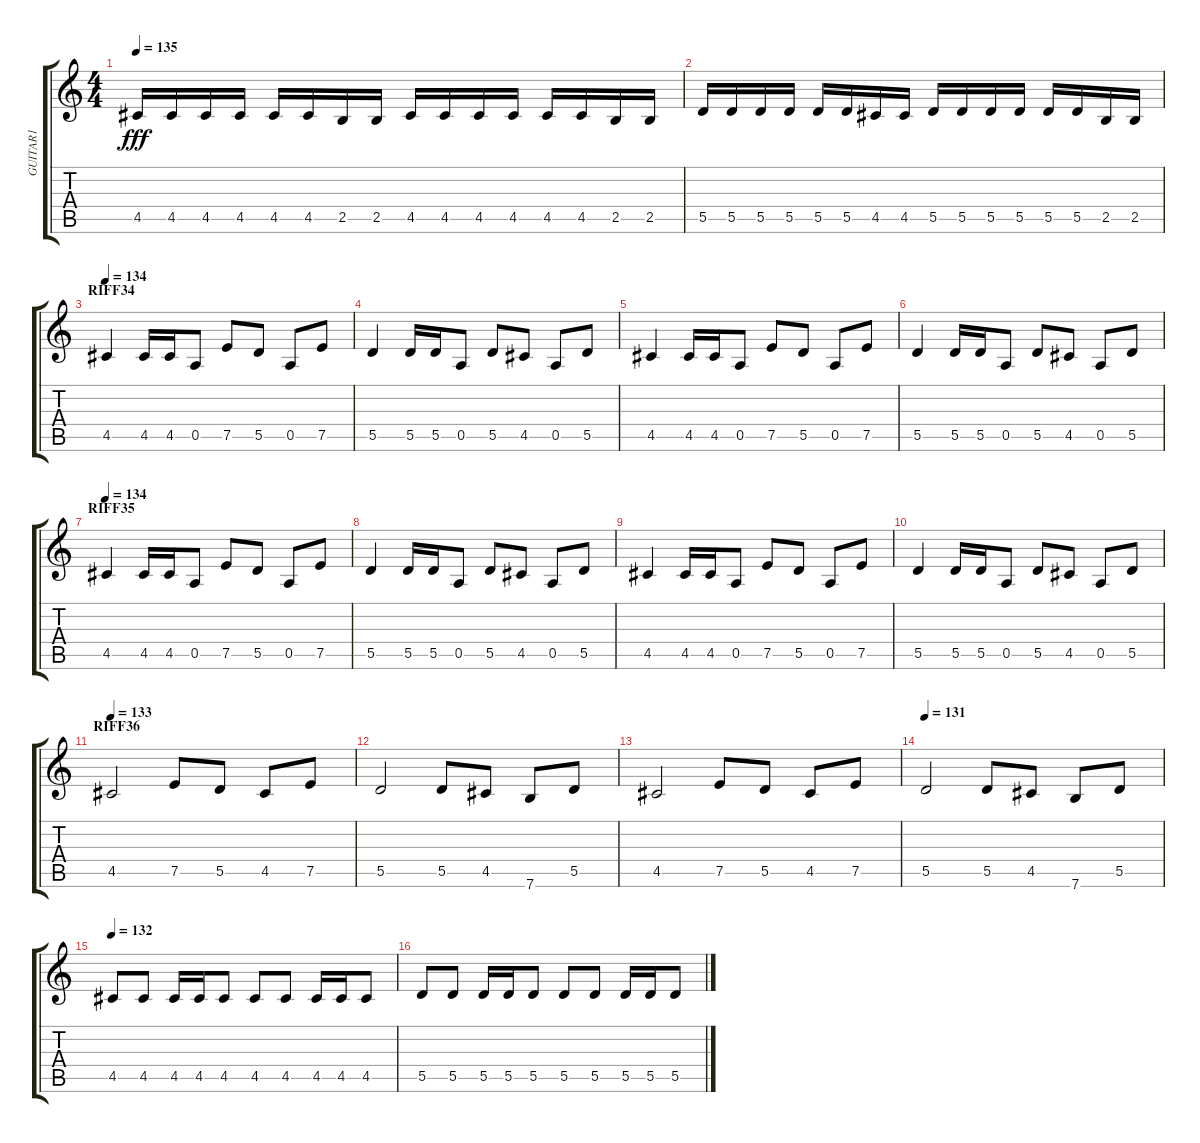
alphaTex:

\track ("GUITAR1" "GUITAR1") {instrument distortionguitar}
\staff {score tabs}
\tuning (E4 B3 G3 D3 A2 E2) {hide}
\ts (4 4)
\tempo 135
\clef g2
\ks c
4.5.16{dy fff} 4.5.16 4.5.16 4.5.16 4.5.16 4.5.16 2.5.16 2.5.16 4.5.16 4.5.16 4.5.16 4.5.16 4.5.16 4.5.16 2.5.16 2.5.16 |
5.5.16 5.5.16 5.5.16 5.5.16 5.5.16 5.5.16 4.5.16 4.5.16 5.5.16 5.5.16 5.5.16 5.5.16 5.5.16 5.5.16 2.5.16 2.5.16 |
\section ("" "RIFF34")
\tempo 134
4.5.4 4.5.16 4.5.16 0.5.8 7.5.8 5.5.8 0.5.8 7.5.8 |
5.5.4 5.5.16 5.5.16 0.5.8 5.5.8 4.5.8 0.5.8 5.5.8 |
4.5.4 4.5.16 4.5.16 0.5.8 7.5.8 5.5.8 0.5.8 7.5.8 |
5.5.4 5.5.16 5.5.16 0.5.8 5.5.8 4.5.8 0.5.8 5.5.8 |
\section ("" "RIFF35")
\tempo 134
4.5.4 4.5.16 4.5.16 0.5.8 7.5.8 5.5.8 0.5.8 7.5.8 |
5.5.4 5.5.16 5.5.16 0.5.8 5.5.8 4.5.8 0.5.8 5.5.8 |
4.5.4 4.5.16 4.5.16 0.5.8 7.5.8 5.5.8 0.5.8 7.5.8 |
5.5.4 5.5.16 5.5.16 0.5.8 5.5.8 4.5.8 0.5.8 5.5.8 |
\section ("" "RIFF36")
\tempo 133
4.5.2 7.5.8 5.5.8 4.5.8 7.5.8 |
5.5.2 5.5.8 4.5.8 7.6.8 5.5.8 |
4.5.2 7.5.8 5.5.8 4.5.8 7.5.8 |
\tempo 131
5.5.2 5.5.8 4.5.8 7.6.8 5.5.8 |
\tempo 132
4.5.8 4.5.8 4.5.16 4.5.16 4.5.8 4.5.8 4.5.8 4.5.16 4.5.16 4.5.8 |
5.5.8 5.5.8 5.5.16 5.5.16 5.5.8 5.5.8 5.5.8 5.5.16 5.5.16 5.5.8
